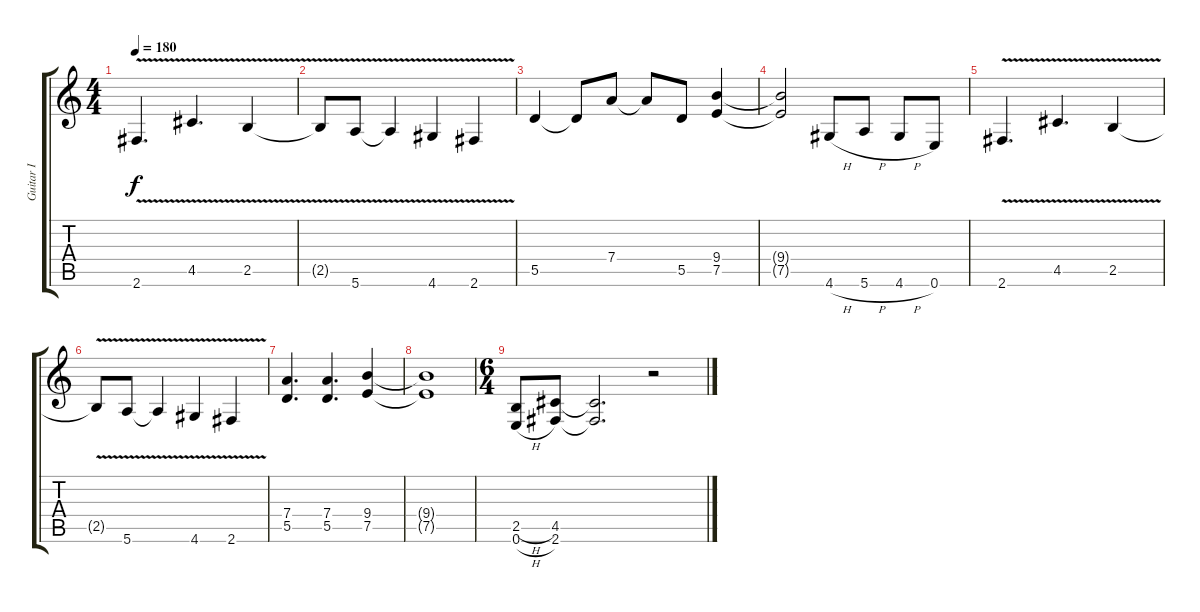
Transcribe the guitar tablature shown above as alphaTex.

\track ("Guitar I" "Guitar I") {instrument distortionguitar}
\staff {score tabs}
\tuning (E4 B3 G3 D3 A2 E2) {hide}
\ts (4 4)
\tempo 180
\clef g2
\ks c
2.6{v}.4{d dy f} 4.5{v}.4{d} 2.5{v}.4 |
2.5{t}.8 5.6{v}.8 5.6{t}.4 4.6{v}.4 2.6{v}.4 |
5.5.4 5.5{t}.8 7.4.8 7.4{t}.8 5.5.8 (9.4 7.5).4 |
(9.4{t} 7.5{t}).2 4.6{h}.8 5.6{h}.8 4.6{h}.8 0.6.8 |
2.6{v}.4{d} 4.5{v}.4{d} 2.5{v}.4 |
2.5{t}.8 5.6{v}.8 5.6{t}.4 4.6{v}.4 2.6{v}.4 |
(7.4 5.5).4{d} (7.4 5.5).4{d} (9.4 7.5).4 |
(9.4{t} 7.5{t}).1 |
\ts (6 4)
(2.5{h} 0.6{h}).8 (4.5 2.6).8 (4.5{t} 2.6{t}).2{d} r.2
